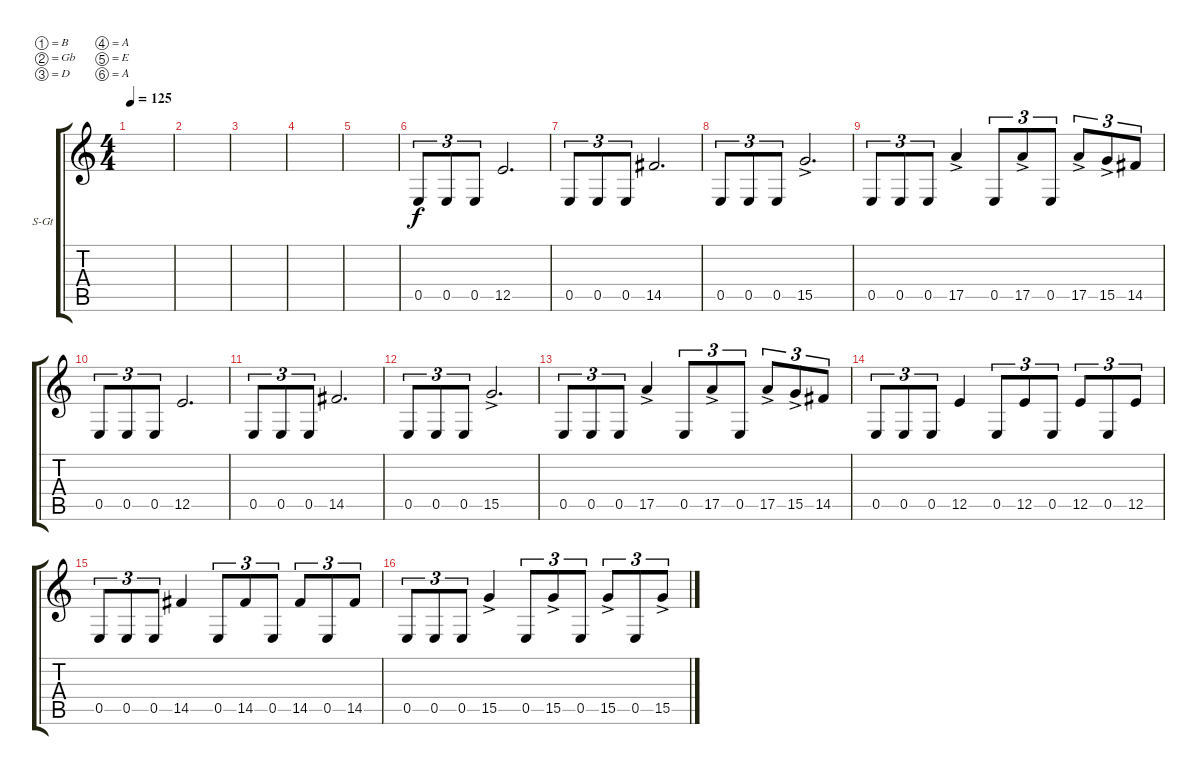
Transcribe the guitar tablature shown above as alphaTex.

\defaultSystemsLayout 4
\bracketExtendMode groupsimilarinstruments
\firstSystemTrackNameOrientation horizontal
\otherSystemsTrackNameOrientation horizontal
\track ("Rhythm string 01" "S-Gt") {instrument acousticguitarsteel}
\staff {score tabs}
\tuning (B3 Gb3 D3 A2 E2 A1)
\ts (4 4)
\tempo 125
\clef g2
\ks c
|
|
|
|
|
0.5.8{tu (3 2)} 0.5.8{tu (3 2)} 0.5.8{tu (3 2)} 12.5.2{d} |
0.5.8{tu (3 2)} 0.5.8{tu (3 2)} 0.5.8{tu (3 2)} 14.5.2{d} |
0.5.8{tu (3 2)} 0.5.8{tu (3 2)} 0.5.8{tu (3 2)} 15.5{ac}.2{d} |
0.5.8{tu (3 2)} 0.5.8{tu (3 2)} 0.5.8{tu (3 2)} 17.5{ac}.4 0.5.8{tu (3 2)} 17.5{ac}.8{tu (3 2)} 0.5.8{tu (3 2)} 17.5{ac}.8{tu (3 2)} 15.5{ac}.8{tu (3 2)} 14.5.8{tu (3 2)} |
0.5.8{tu (3 2)} 0.5.8{tu (3 2)} 0.5.8{tu (3 2)} 12.5.2{d} |
0.5.8{tu (3 2)} 0.5.8{tu (3 2)} 0.5.8{tu (3 2)} 14.5.2{d} |
0.5.8{tu (3 2)} 0.5.8{tu (3 2)} 0.5.8{tu (3 2)} 15.5{ac}.2{d} |
0.5.8{tu (3 2)} 0.5.8{tu (3 2)} 0.5.8{tu (3 2)} 17.5{ac}.4 0.5.8{tu (3 2)} 17.5{ac}.8{tu (3 2)} 0.5.8{tu (3 2)} 17.5{ac}.8{tu (3 2)} 15.5{ac}.8{tu (3 2)} 14.5.8{tu (3 2)} |
0.5.8{tu (3 2)} 0.5.8{tu (3 2)} 0.5.8{tu (3 2)} 12.5.4 0.5.8{tu (3 2)} 12.5.8{tu (3 2)} 0.5.8{tu (3 2)} 12.5.8{tu (3 2)} 0.5.8{tu (3 2)} 12.5.8{tu (3 2)} |
0.5.8{tu (3 2)} 0.5.8{tu (3 2)} 0.5.8{tu (3 2)} 14.5.4 0.5.8{tu (3 2)} 14.5.8{tu (3 2)} 0.5.8{tu (3 2)} 14.5.8{tu (3 2)} 0.5.8{tu (3 2)} 14.5.8{tu (3 2)} |
0.5.8{tu (3 2)} 0.5.8{tu (3 2)} 0.5.8{tu (3 2)} 15.5{ac}.4 0.5.8{tu (3 2)} 15.5{ac}.8{tu (3 2)} 0.5.8{tu (3 2)} 15.5{ac}.8{tu (3 2)} 0.5.8{tu (3 2)} 15.5{ac}.8{tu (3 2)}
